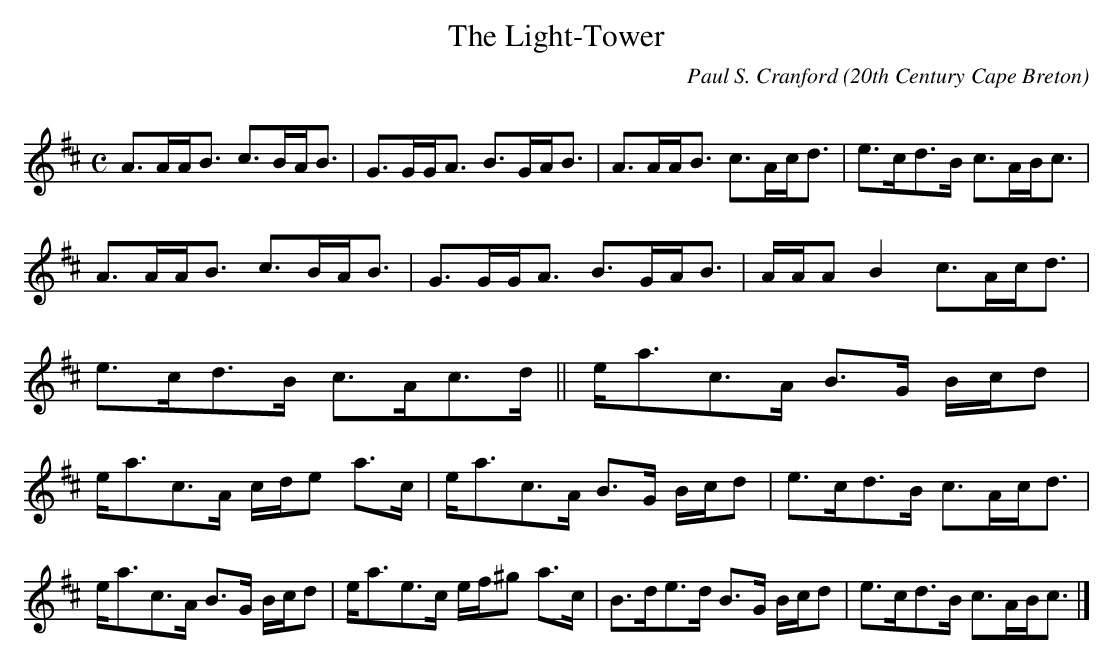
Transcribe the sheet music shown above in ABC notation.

X:1
T:The Light-Tower
C:Paul S. Cranford
O:20th Century Cape Breton
Q:248
L:1/8
M:C
K:Amix
A>AA<B c>BA<B|G>GG<A B>GA<B|A>AA<B c>Ac<d|e>cd>B c>AB<c|!
A>AA<B c>BA<B|G>GG<A B>GA<B|A/A/A B2 c>Ac<d|e>cd>B c>Ac>d||
e<ac>A B>G B/c/d|e<ac>A c/d/e a>c|e<ac>A B>G B/c/d|e>cd>B c>Ac<d|!
e<ac>A B>G B/c/d|e<ae>c e/f/^g a>c|B>de>d B>G B/c/d|e>cd>B c>AB<c|]!
